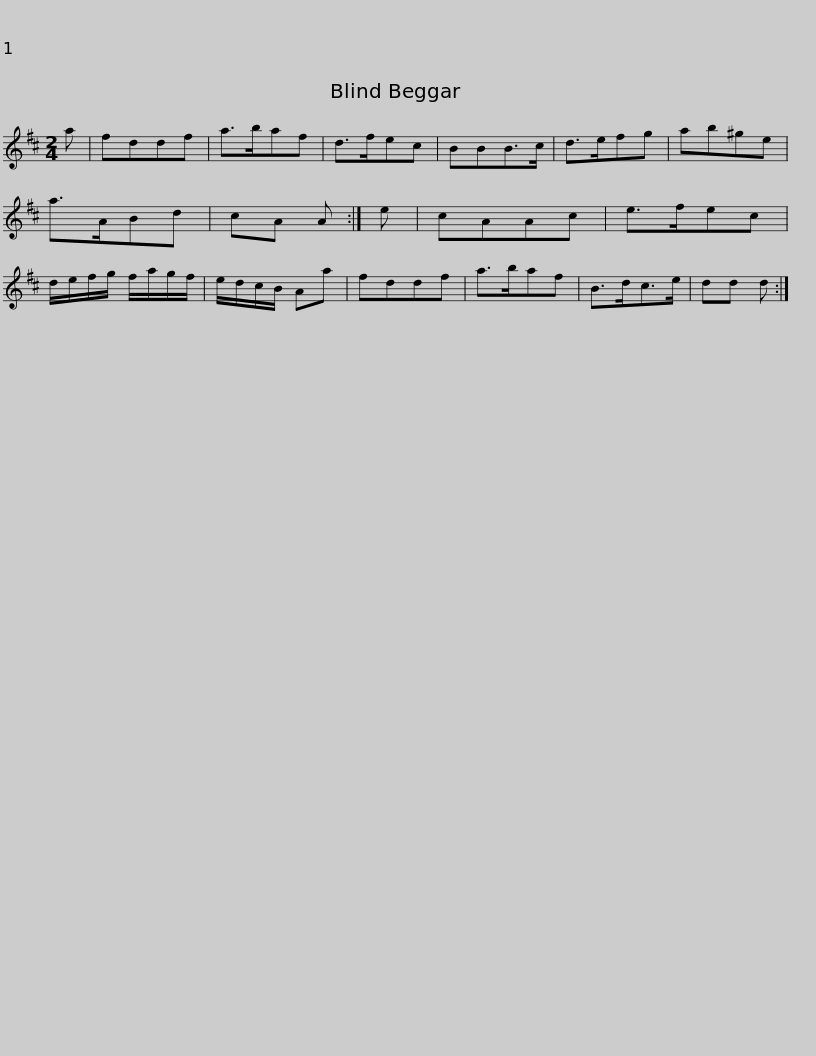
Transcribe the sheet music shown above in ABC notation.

X:1
L:1/8
M:2/4
I:linebreak $
K:D
V:1 treble
V:1
 a | fddf | a>baf | d>fec | BBB>c | %5
 d>efg | ab^ge | a>ABd | cA A :| e |$ %10
 cAAc | e>fec | d/e/f/g/ f/a/g/f/ | e/d/c/B/ Aa | fddf | %15
 a>baf | B>dc>e | dd d :| %18
